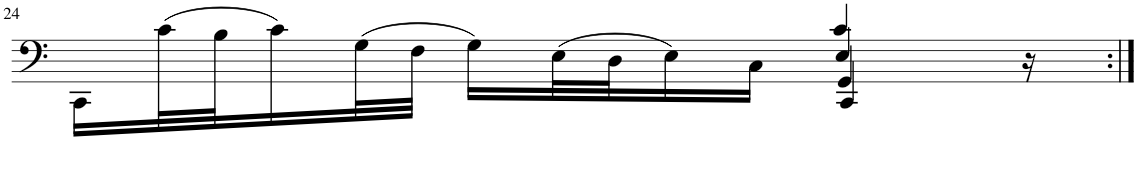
**kern
*part1
*staff1
*I"Violoncello
*I'Vc.
!!LO:PB:g=z
*clefF4
*k[]
*M4/4
*met(c)
=24
*^
*	*^
*	*	*^
16CC\LL	2ryy	2ryy	2ryy
(>32c\L	.	.	.
32B\J	.	.	.
16c\)	.	.	.
(>32G\L	.	.	.
32F\JJJ	.	.	.
16G\LL)	.	.	.
(>32E\L	.	.	.
32D\J	.	.	.
16E\)	.	.	.
16C\JJ	.	.	.
4c/	4CC/	4E/	4GG/
16r	16ryy	16ryy	16ryy
*v	*v	*v	*v
=:|!
*-
